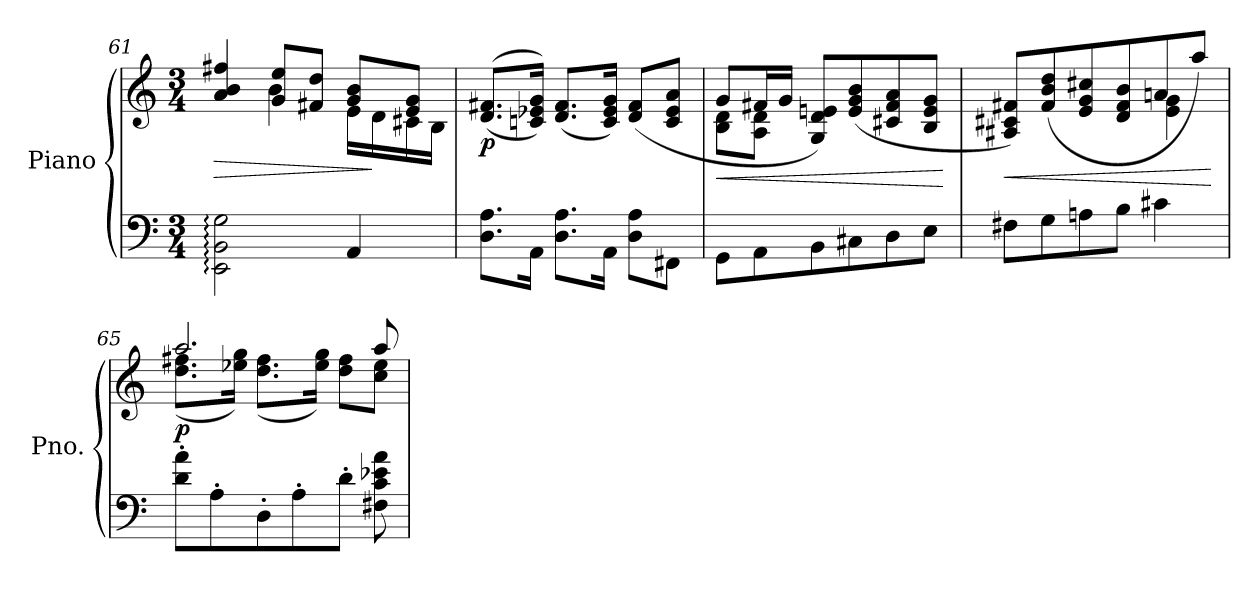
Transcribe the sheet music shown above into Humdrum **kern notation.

**kern	**kern	**dynam
*part1	*part1	*part1
*staff2	*staff1	*staff1/2
*I"Piano	*	*
*I'Pno.	*	*
!!LO:LB:g=z
*clefF4	*clefG2	*
*k[]	*k[]	*
*M3/4	*M3/4	*
=61	=61	=61
!	!	!LO:HP:b
*	*^	*
2EE\: 2BB\: 2G\:	4a/ 4b/ 4ff#X/	4ryy	>
.	8g/ 8ee/L	4b\	.
.	8f#X/ 8dd/J	.	.
4AA/	8g/ 8b/L	16e\LL	.
.	.	16d\	]
.	8e/ 8g/J	16c#X\	.
.	.	16B\JJ	.
=62	=62	=62	=62
!	!	!	!LO:DY:b
*	*v	*v	*
8.D\ 8.A\L	(>(8.d/ 8.f#X/L	p
16AA\Jk	16cn/ 16e-X/ 16g/Jk))	.
8.D\ 8.A\L	(>8.d/ 8.f#/L	.
16AA\Jk	16c/ 16e-/ 16g/Jk)	.
8D\ 8A\L	(>8d/ 8f#/L	.
8FF#X\J	8c/ 8e-/ 8a/J	.
=63	=63	=63
!	!	!LO:HP:b
*	*^	*
8GG\L	8g/L	8B\ 8d\L	<
8AA\	16f#X/L	8A\ 8d\J	.
.	16g/JJ	.	.
8BB\	8G/ 8d/ 8en/L)	2ryy	.
8C#X\	(8e/ 8g/ 8b/	.	.
8D\	8c#X/ 8f#/ 8a/	.	.
8E\J	8B/ 8e/ 8g/J	.	.
*	*v	*v	*
.	.	[
=64	=64	=64
!	!	!LO:HP:b
*	*^	*
8F#X\L	8A#X/ 8c#X/ 8f#X/L)	2ryy	<
8G\	(8f#/ 8b/ 8dd/	.	.
8An\	8e/ 8g/ 8cc#X/	.	.
8B\J	8d/ 8f#/ 8b/	.	.
4c#X\	8an/	4e\ 4g\	.
.	8aa/J)	.	.
*	*v	*v	*
.	.	[
!!LO:LB:g=z
=65	=65	=65
*	*^	*
*	*	*^	*
!	!	!	!	!LO:DY:b
8d\' 8a\'L	2.aa/	(>8.dd\ 8.ff#X\L	2rDyy	p
8A'\	.	.	.	.
.	.	16ee-X\ 16gg\Jk)	.	.
8D'\	.	(>8.dd\ 8.ff#\L	.	.
8A'\	.	.	.	.
.	.	16ee-\ 16gg\Jk)	.	.
8d'\J	.	8dd\ 8ff#\L	8ryy	.
8F#X\ 8c\ 8e-X\ 8a\	.	8cc\ 8ee-\J	8aa/	.
*	*v	*v	*v	*
=	=	=
*-	*-	*-
